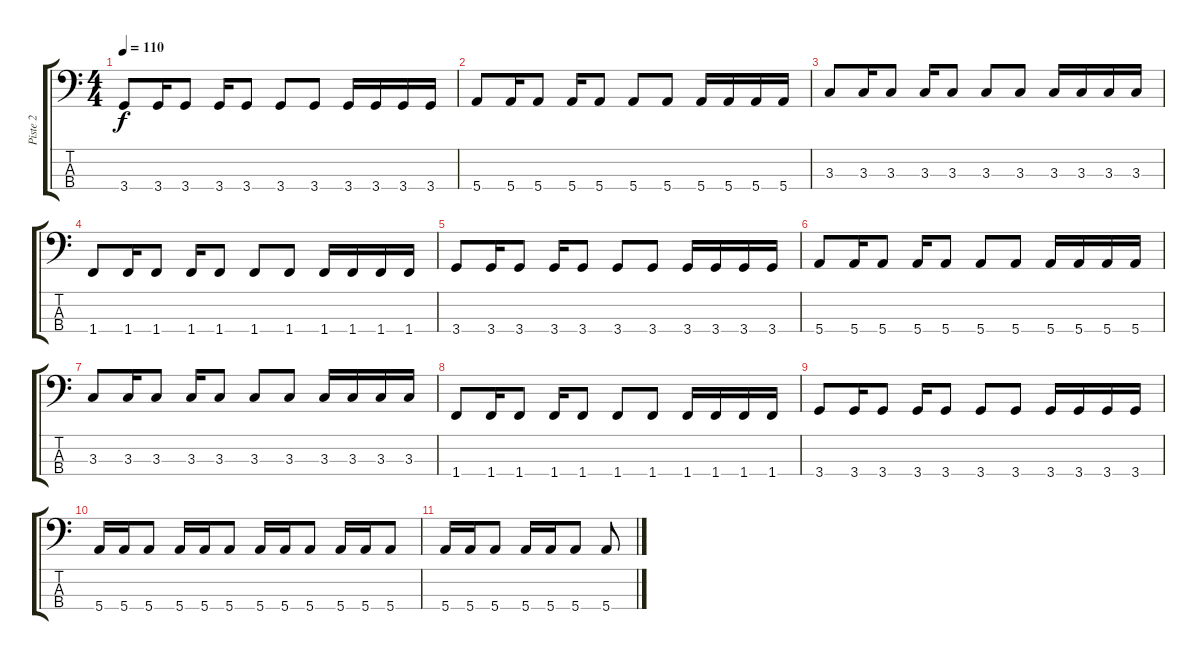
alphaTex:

\track ("Piste 2" "Piste 2") {instrument electricbassfinger}
\staff {score tabs}
\tuning (G2 D2 A1 E1) {hide}
\ts (4 4)
\tempo 110
\clef f4
\ks c
3.4.8{dy f} 3.4.16 3.4.8 3.4.16 3.4.8 3.4.8 3.4.8 3.4.16 3.4.16 3.4.16 3.4.16 |
5.4.8 5.4.16 5.4.8 5.4.16 5.4.8 5.4.8 5.4.8 5.4.16 5.4.16 5.4.16 5.4.16 |
3.3.8 3.3.16 3.3.8 3.3.16 3.3.8 3.3.8 3.3.8 3.3.16 3.3.16 3.3.16 3.3.16 |
1.4.8 1.4.16 1.4.8 1.4.16 1.4.8 1.4.8 1.4.8 1.4.16 1.4.16 1.4.16 1.4.16 |
3.4.8 3.4.16 3.4.8 3.4.16 3.4.8 3.4.8 3.4.8 3.4.16 3.4.16 3.4.16 3.4.16 |
5.4.8 5.4.16 5.4.8 5.4.16 5.4.8 5.4.8 5.4.8 5.4.16 5.4.16 5.4.16 5.4.16 |
3.3.8 3.3.16 3.3.8 3.3.16 3.3.8 3.3.8 3.3.8 3.3.16 3.3.16 3.3.16 3.3.16 |
1.4.8 1.4.16 1.4.8 1.4.16 1.4.8 1.4.8 1.4.8 1.4.16 1.4.16 1.4.16 1.4.16 |
3.4.8 3.4.16 3.4.8 3.4.16 3.4.8 3.4.8 3.4.8 3.4.16 3.4.16 3.4.16 3.4.16 |
5.4.16 5.4.16 5.4.8 5.4.16 5.4.16 5.4.8 5.4.16 5.4.16 5.4.8 5.4.16 5.4.16 5.4.8 |
5.4.16 5.4.16 5.4.8 5.4.16 5.4.16 5.4.8 5.4.8
